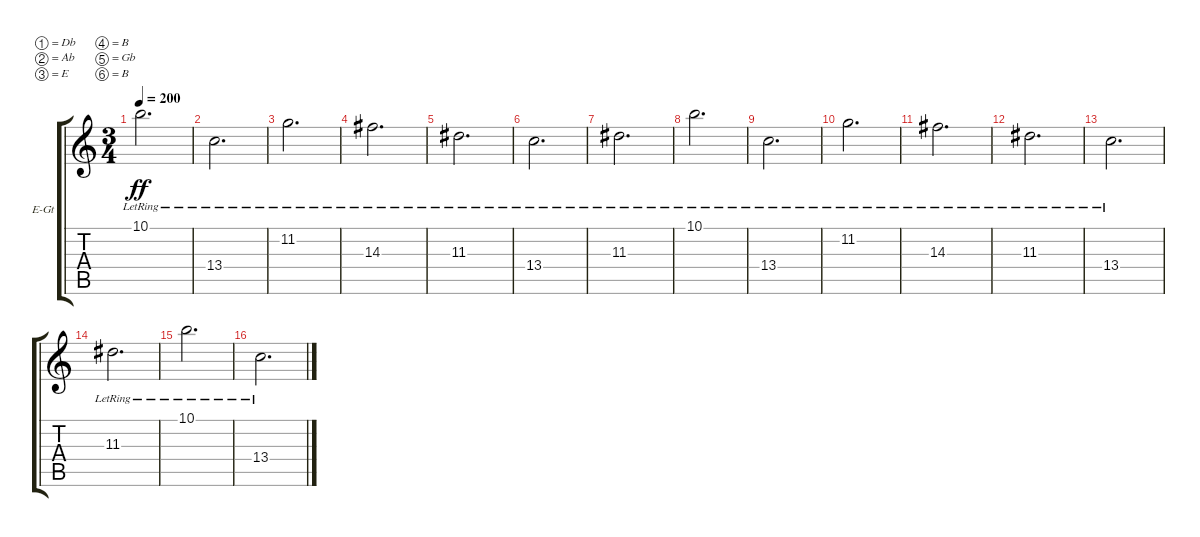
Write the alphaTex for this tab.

\bracketExtendMode groupsimilarinstruments
\firstSystemTrackNameOrientation horizontal
\otherSystemsTrackNameOrientation horizontal
\track ("Electric Guitar" "E-Gt") {instrument electricguitarclean}
\staff {score tabs}
\tuning (Db4 Ab3 E3 B2 Gb2 B1)
\ts (3 4)
\tempo 200
\clef g2
\scale
0.333333
\ks c
10.1{lr}.2{d dy ff} |
\scale
0.333333 13.4{lr}.2{d} |
\scale
0.333333 11.2{lr}.2{d} |
\scale
0.333333 14.3{lr}.2{d} |
\scale
0.333333 11.3{lr}.2{d} |
\scale
0.333333 13.4{lr}.2{d} |
\scale
0.333333 11.3{lr}.2{d} |
\scale
0.333333 10.1{lr}.2{d} |
\scale
0.333333 13.4{lr}.2{d} |
\scale
0.333333 11.2{lr}.2{d} |
\scale
0.333333 14.3{lr}.2{d} |
\scale
0.333333 11.3{lr}.2{d} |
\scale
0.333333 13.4{lr}.2{d} |
\scale
0.333333 11.3{lr}.2{d} |
10.1{lr}.2{d} |
13.4{lr}.2{d}
